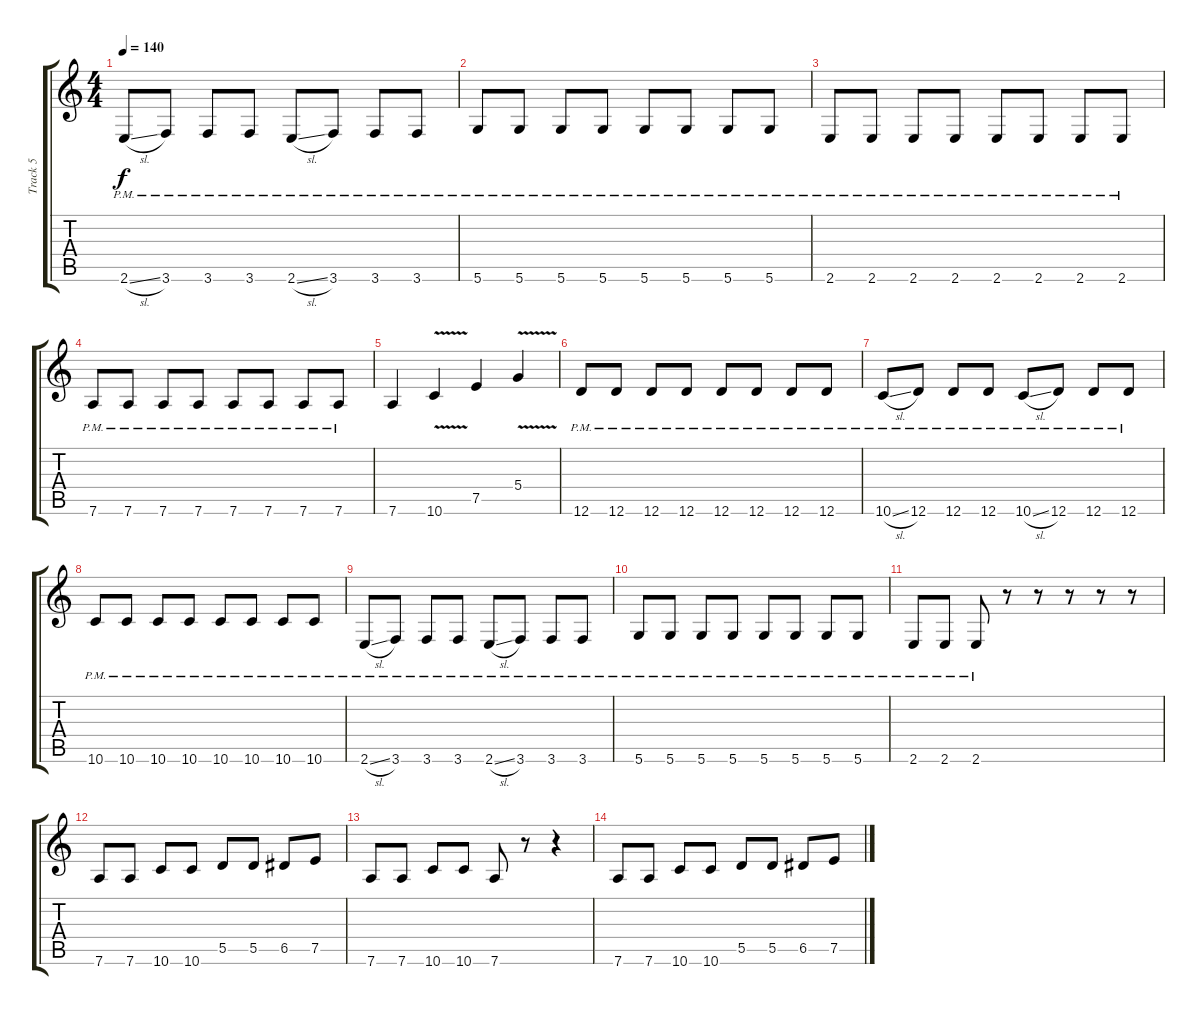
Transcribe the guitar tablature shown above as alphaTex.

\track ("Track 5" "Track 5") {instrument distortionguitar}
\staff {score tabs}
\tuning (E4 B3 G3 D3 A2 D2) {hide}
\ts (4 4)
\tempo 140
\clef g2
\ks c
2.6{sl pm}.8{dy f} 3.6{pm}.8 3.6{pm}.8 3.6{pm}.8 2.6{sl pm}.8 3.6{pm}.8 3.6{pm}.8 3.6{pm}.8 |
5.6{pm}.8 5.6{pm}.8 5.6{pm}.8 5.6{pm}.8 5.6{pm}.8 5.6{pm}.8 5.6{pm}.8 5.6{pm}.8 |
2.6{pm}.8 2.6{pm}.8 2.6{pm}.8 2.6{pm}.8 2.6{pm}.8 2.6{pm}.8 2.6{pm}.8 2.6{pm}.8 |
7.6{pm}.8 7.6{pm}.8 7.6{pm}.8 7.6{pm}.8 7.6{pm}.8 7.6{pm}.8 7.6{pm}.8 7.6{pm}.8 |
7.6.4 10.6{v}.4 7.5.4 5.4{v}.4 |
12.6{pm}.8 12.6{pm}.8 12.6{pm}.8 12.6{pm}.8 12.6{pm}.8 12.6{pm}.8 12.6{pm}.8 12.6{pm}.8 |
10.6{sl pm}.8 12.6{pm}.8 12.6{pm}.8 12.6{pm}.8 10.6{sl pm}.8 12.6{pm}.8 12.6{pm}.8 12.6{pm}.8 |
10.6{pm}.8 10.6{pm}.8 10.6{pm}.8 10.6{pm}.8 10.6{pm}.8 10.6{pm}.8 10.6{pm}.8 10.6{pm}.8 |
2.6{sl pm}.8 3.6{pm}.8 3.6{pm}.8 3.6{pm}.8 2.6{sl pm}.8 3.6{pm}.8 3.6{pm}.8 3.6{pm}.8 |
5.6{pm}.8 5.6{pm}.8 5.6{pm}.8 5.6{pm}.8 5.6{pm}.8 5.6{pm}.8 5.6{pm}.8 5.6{pm}.8 |
2.6{pm}.8 2.6{pm}.8 2.6{pm}.8 r.8 r.8 r.8 r.8 r.8 |
7.6.8 7.6.8 10.6.8 10.6.8 5.5.8 5.5.8 6.5.8 7.5.8 |
7.6.8 7.6.8 10.6.8 10.6.8 7.6.8 r.8 r.4 |
7.6.8 7.6.8 10.6.8 10.6.8 5.5.8 5.5.8 6.5.8 7.5.8
